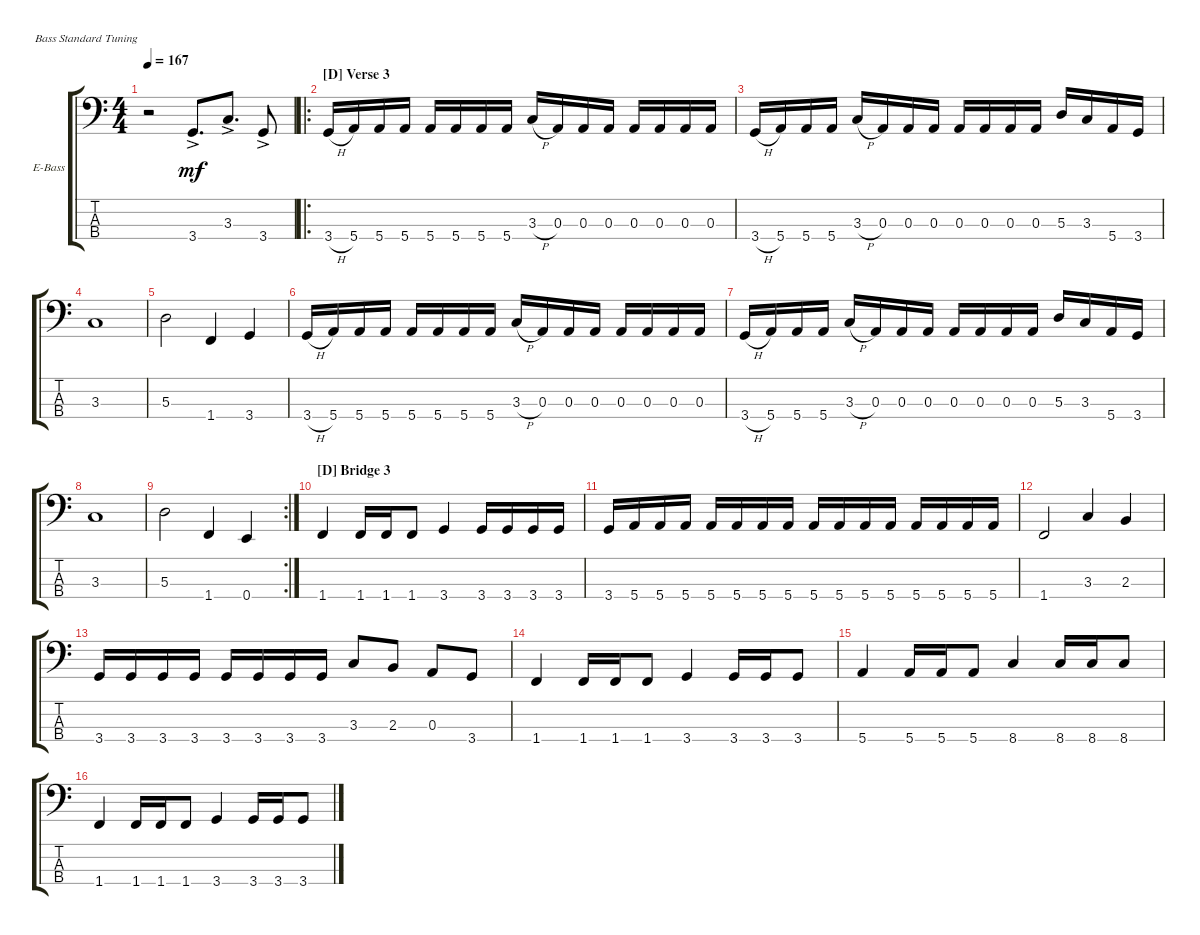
\defaultSystemsLayout 4
\bracketExtendMode groupsimilarinstruments
\firstSystemTrackNameOrientation horizontal
\otherSystemsTrackNameOrientation horizontal
\track ("Electric Bass" "E-Bass") {instrument electricbassfinger}
\staff {score tabs}
\tuning (G2 D2 A1 E1)
\ts (4 4)
\tempo 167
\clef f4
\ks c
r.2{dy mf} 3.4{ac}.8{d} 3.3{ac}.8{d} 3.4{ac}.8 |
\ro
\section ("D" "Verse 3")
3.4{h}.16 5.4.16 5.4.16 5.4.16 5.4.16 5.4.16 5.4.16 5.4.16 3.3{h}.16 0.3.16 0.3.16 0.3.16 0.3.16 0.3.16 0.3.16 0.3.16 |
3.4{h}.16 5.4.16 5.4.16 5.4.16 3.3{h}.16 0.3.16 0.3.16 0.3.16 0.3.16 0.3.16 0.3.16 0.3.16 5.3.16 3.3.16 5.4.16 3.4.16 |
3.3.1 |
5.3.2 1.4.4 3.4.4 |
3.4{h}.16 5.4.16 5.4.16 5.4.16 5.4.16 5.4.16 5.4.16 5.4.16 3.3{h}.16 0.3.16 0.3.16 0.3.16 0.3.16 0.3.16 0.3.16 0.3.16 |
3.4{h}.16 5.4.16 5.4.16 5.4.16 3.3{h}.16 0.3.16 0.3.16 0.3.16 0.3.16 0.3.16 0.3.16 0.3.16 5.3.16 3.3.16 5.4.16 3.4.16 |
3.3.1 |
\rc 2
5.3.2 1.4.4 0.4.4 |
\section ("D" "Bridge 3")
1.4.4 1.4.16 1.4.16 1.4.8 3.4.4 3.4.16 3.4.16 3.4.16 3.4.16 |
3.4.16 5.4.16 5.4.16 5.4.16 5.4.16 5.4.16 5.4.16 5.4.16 5.4.16 5.4.16 5.4.16 5.4.16 5.4.16 5.4.16 5.4.16 5.4.16 |
1.4.2 3.3.4 2.3.4 |
3.4.16 3.4.16 3.4.16 3.4.16 3.4.16 3.4.16 3.4.16 3.4.16 3.3.8 2.3.8 0.3.8 3.4.8 |
1.4.4 1.4.16 1.4.16 1.4.8 3.4.4 3.4.16 3.4.16 3.4.8 |
5.4.4 5.4.16 5.4.16 5.4.8 8.4.4 8.4.16 8.4.16 8.4.8 |
1.4.4 1.4.16 1.4.16 1.4.8 3.4.4 3.4.16 3.4.16 3.4.8
